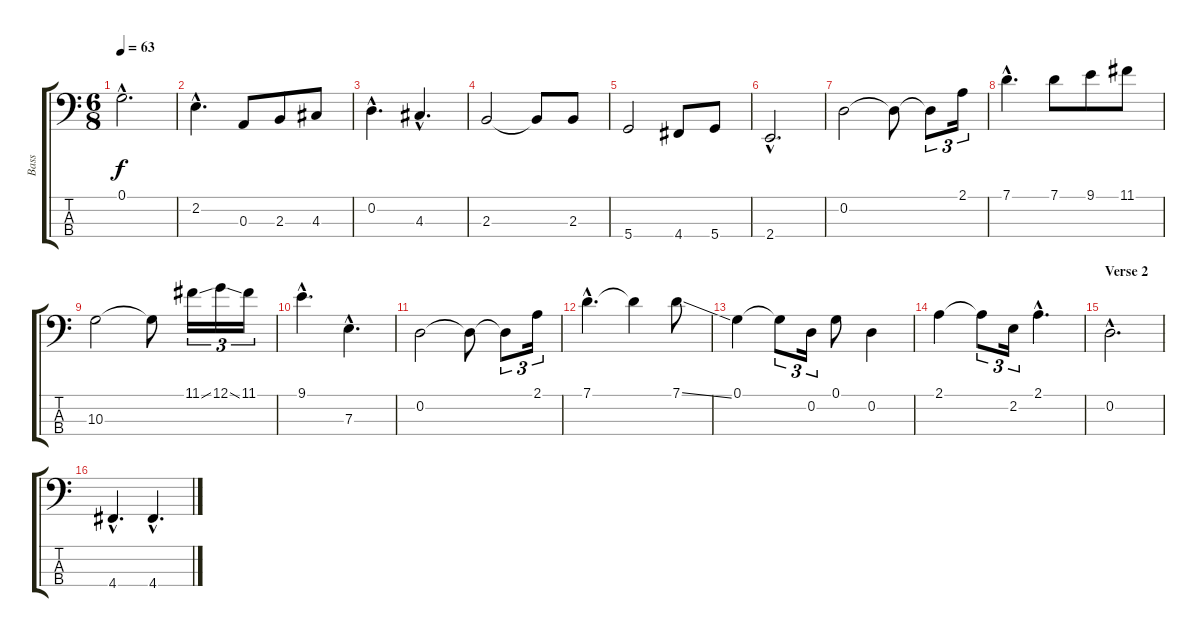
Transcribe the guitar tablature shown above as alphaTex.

\track ("Bass" "Bass") {instrument acousticbass}
\staff {score tabs}
\tuning (G2 D2 A1 D1) {hide}
\ts (6 8)
\tempo 63
\clef f4
\ks c
0.1{hac}.2{d dy f} |
2.2{hac}.4{d} 0.3.8 2.3.8 4.3.8 |
0.2{hac}.4{d} 4.3{hac}.4{d} |
2.3.2 2.3{t}.8 2.3.8 |
5.4.2 4.4.8 5.4.8 |
2.4{hac}.2{d} |
0.2.2 0.2{t}.8 0.2{t}.8{tu (3 2)} 2.1.16{tu (3 2)} |
7.1{hac}.4{d} 7.1.8 9.1.8 11.1.8 |
10.3.2 10.3{t}.8 11.1{ss}.16{tu (3 2)} 12.1{ss}.16{tu (3 2)} 11.1.16{tu (3 2)} |
9.1{hac}.4{d} 7.3{hac}.4{d} |
0.2.2 0.2{t}.8 0.2{t}.8{tu (3 2)} 2.1.16{tu (3 2)} |
7.1{hac}.4{d} 7.1{t}.4 7.1{ss}.8 |
0.1.4 0.1{t}.8{tu (3 2)} 0.2.16{tu (3 2)} 0.1.8 0.2.4 |
2.1.4 2.1{t}.8{tu (3 2)} 2.2.16{tu (3 2)} 2.1{hac}.4{d} |
\section ("" "Verse 2")
0.2{hac}.2{d} |
4.4{hac}.4{d} 4.4{hac}.4{d}
